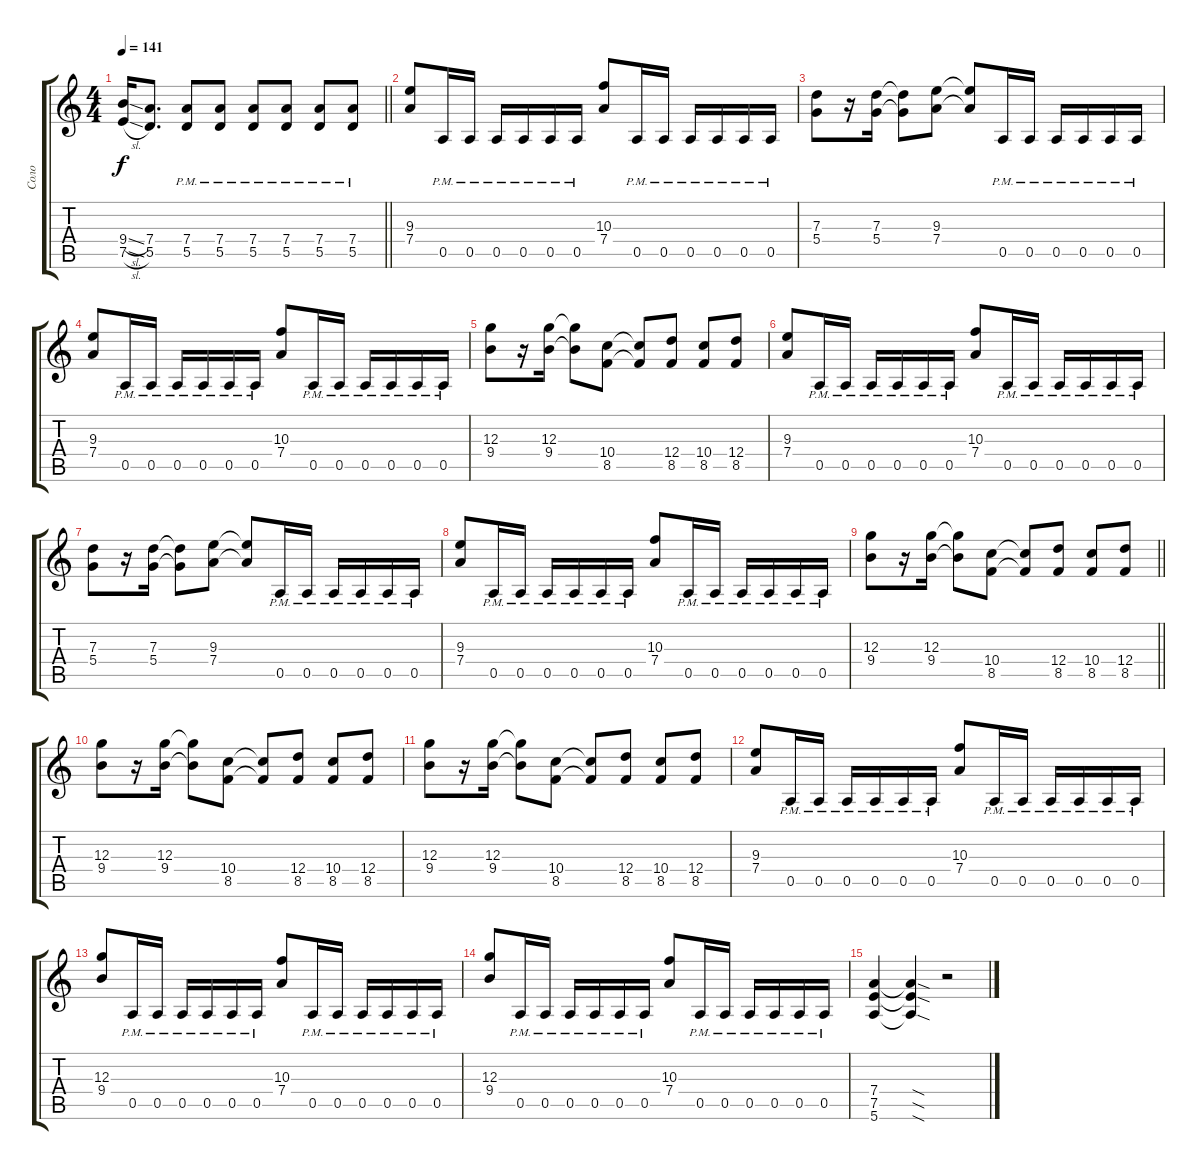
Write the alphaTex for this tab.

\track ("Соло" "Соло") {instrument distortionguitar}
\staff {score tabs}
\tuning (E4 B3 G3 D3 A2 E2) {hide}
\ts (4 4)
\tempo 141
\clef g2
\barLineRight lightlight
\ks c
(9.4{sl} 7.5{sl}).16{dy f} (7.4 5.5).8{d} (7.4{pm} 5.5{pm}).8 (7.4{pm} 5.5{pm}).8 (7.4{pm} 5.5{pm}).8 (7.4{pm} 5.5{pm}).8 (7.4{pm} 5.5{pm}).8 (7.4{pm} 5.5{pm}).8 |
(9.3 7.4).8 0.5{pm}.16 0.5{pm}.16 0.5{pm}.16 0.5{pm}.16 0.5{pm}.16 0.5{pm}.16 (10.3 7.4).8 0.5{pm}.16 0.5{pm}.16 0.5{pm}.16 0.5{pm}.16 0.5{pm}.16 0.5{pm}.16 |
(7.3 5.4).8 r.16 (7.3 5.4).16 (7.3{t} 5.4{t}).8 (9.3 7.4).8 (9.3{t} 7.4{t}).8 0.5{pm}.16 0.5{pm}.16 0.5{pm}.16 0.5{pm}.16 0.5{pm}.16 0.5{pm}.16 |
(9.3 7.4).8 0.5{pm}.16 0.5{pm}.16 0.5{pm}.16 0.5{pm}.16 0.5{pm}.16 0.5{pm}.16 (10.3 7.4).8 0.5{pm}.16 0.5{pm}.16 0.5{pm}.16 0.5{pm}.16 0.5{pm}.16 0.5{pm}.16 |
(12.3 9.4).8 r.16 (12.3 9.4).16 (12.3{t} 9.4{t}).8 (10.4 8.5).8 (10.4{t} 8.5{t}).8 (12.4 8.5).8 (10.4 8.5).8 (12.4 8.5).8 |
(9.3 7.4).8 0.5{pm}.16 0.5{pm}.16 0.5{pm}.16 0.5{pm}.16 0.5{pm}.16 0.5{pm}.16 (10.3 7.4).8 0.5{pm}.16 0.5{pm}.16 0.5{pm}.16 0.5{pm}.16 0.5{pm}.16 0.5{pm}.16 |
(7.3 5.4).8 r.16 (7.3 5.4).16 (7.3{t} 5.4{t}).8 (9.3 7.4).8 (9.3{t} 7.4{t}).8 0.5{pm}.16 0.5{pm}.16 0.5{pm}.16 0.5{pm}.16 0.5{pm}.16 0.5{pm}.16 |
(9.3 7.4).8 0.5{pm}.16 0.5{pm}.16 0.5{pm}.16 0.5{pm}.16 0.5{pm}.16 0.5{pm}.16 (10.3 7.4).8 0.5{pm}.16 0.5{pm}.16 0.5{pm}.16 0.5{pm}.16 0.5{pm}.16 0.5{pm}.16 |
\barLineRight lightlight
(12.3 9.4).8 r.16 (12.3 9.4).16 (12.3{t} 9.4{t}).8 (10.4 8.5).8 (10.4{t} 8.5{t}).8 (12.4 8.5).8 (10.4 8.5).8 (12.4 8.5).8 |
(12.3 9.4).8 r.16 (12.3 9.4).16 (12.3{t} 9.4{t}).8 (10.4 8.5).8 (10.4{t} 8.5{t}).8 (12.4 8.5).8 (10.4 8.5).8 (12.4 8.5).8 |
(12.3 9.4).8 r.16 (12.3 9.4).16 (12.3{t} 9.4{t}).8 (10.4 8.5).8 (10.4{t} 8.5{t}).8 (12.4 8.5).8 (10.4 8.5).8 (12.4 8.5).8 |
(9.3 7.4).8 0.5{pm}.16 0.5{pm}.16 0.5{pm}.16 0.5{pm}.16 0.5{pm}.16 0.5{pm}.16 (10.3 7.4).8 0.5{pm}.16 0.5{pm}.16 0.5{pm}.16 0.5{pm}.16 0.5{pm}.16 0.5{pm}.16 |
(12.3 9.4).8 0.5{pm}.16 0.5{pm}.16 0.5{pm}.16 0.5{pm}.16 0.5{pm}.16 0.5{pm}.16 (10.3 7.4).8 0.5{pm}.16 0.5{pm}.16 0.5{pm}.16 0.5{pm}.16 0.5{pm}.16 0.5{pm}.16 |
(12.3 9.4).8 0.5{pm}.16 0.5{pm}.16 0.5{pm}.16 0.5{pm}.16 0.5{pm}.16 0.5{pm}.16 (10.3 7.4).8 0.5{pm}.16 0.5{pm}.16 0.5{pm}.16 0.5{pm}.16 0.5{pm}.16 0.5{pm}.16 |
(7.4 7.5 5.6).4 (7.4{sod t} 7.5{sod t} 5.6{sod t}).4 r.2
